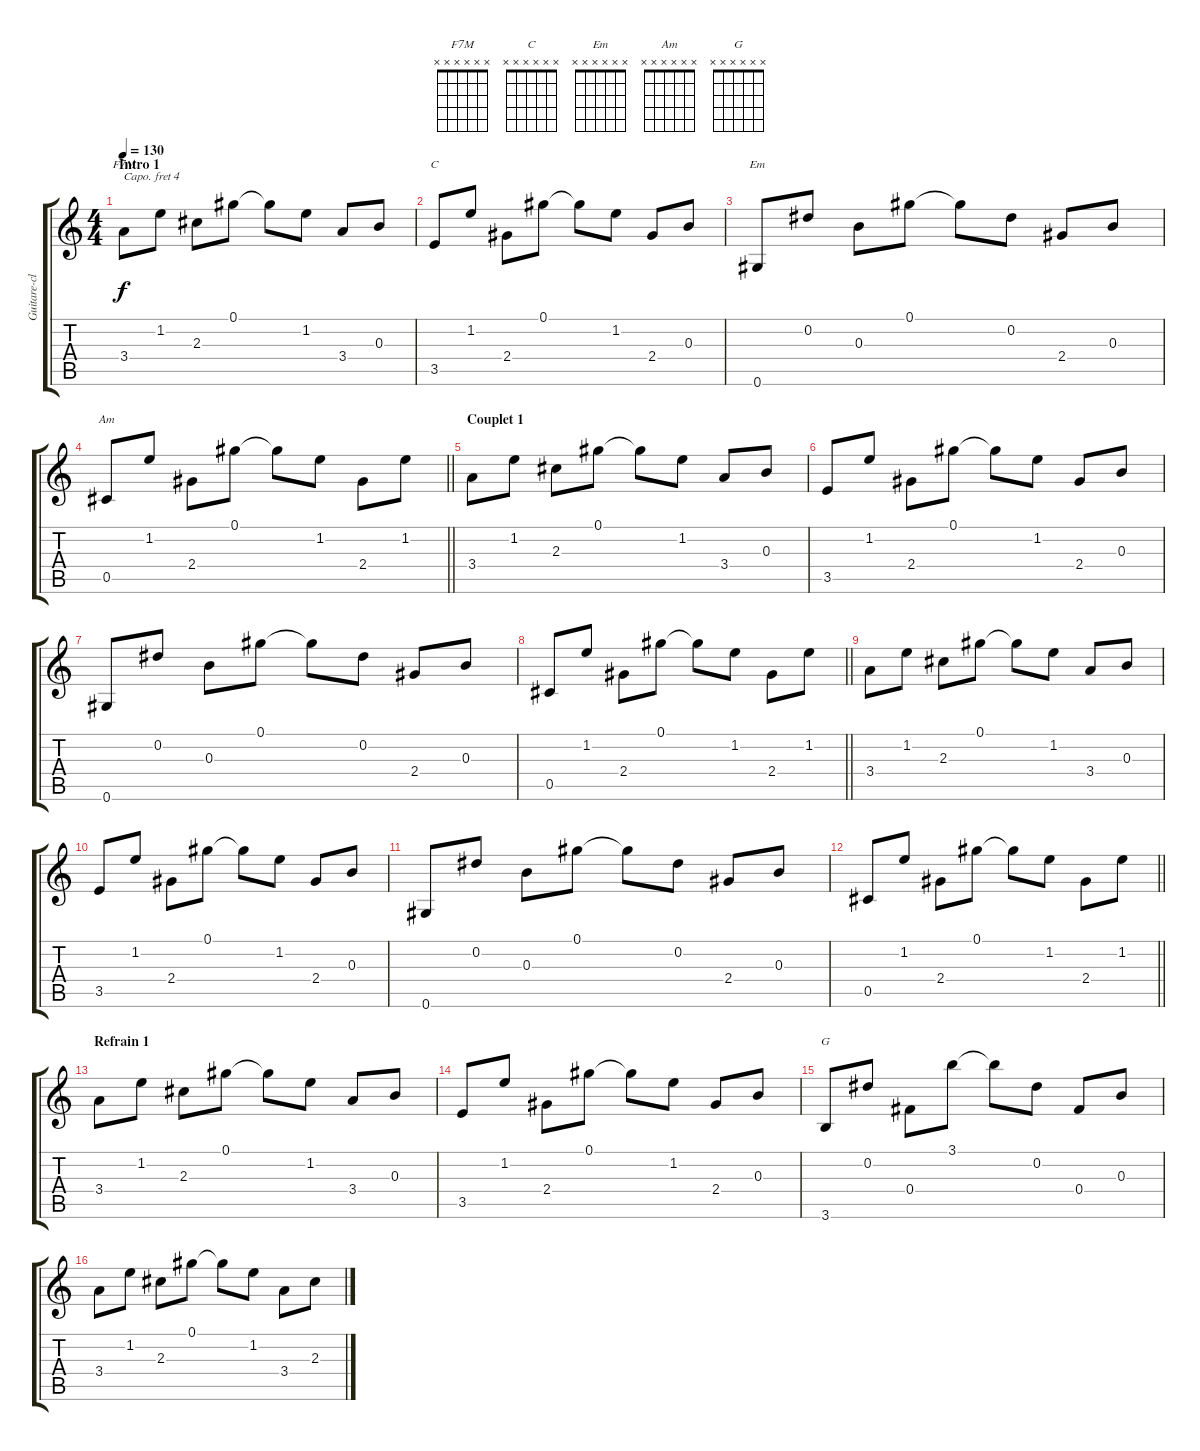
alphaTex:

\track ("Guitare-clean" "Guitare-cl") {instrument electricguitarclean}
\staff {score tabs}
\capo 4
\tuning (E4 B3 G3 D3 A2 E2) {hide}
\chord ("F7M" x x x x x x)
\chord ("C" x x x x x x)
\chord ("Em" x x x x x x)
\chord ("Am" x x x x x x)
\chord ("G" x x x x x x)
\ts (4 4)
\section ("" "Intro 1")
\tempo 130
\clef g2
\ks c
3.4.8{ch "F7M" dy f instrument electricguitarclean} 1.2.8 2.3.8 0.1.8 0.1{t}.8 1.2.8 3.4.8 0.3.8 |
3.5.8{ch "C"} 1.2.8 2.4.8 0.1.8 0.1{t}.8 1.2.8 2.4.8 0.3.8 |
0.6.8{ch "Em"} 0.2.8 0.3.8 0.1.8 0.1{t}.8 0.2.8 2.4.8 0.3.8 |
\barLineRight lightlight
0.5.8{ch "Am"} 1.2.8 2.4.8 0.1.8 0.1{t}.8 1.2.8 2.4.8 1.2.8 |
\section ("" "Couplet 1")
3.4.8 1.2.8 2.3.8 0.1.8 0.1{t}.8 1.2.8 3.4.8 0.3.8 |
3.5.8 1.2.8 2.4.8 0.1.8 0.1{t}.8 1.2.8 2.4.8 0.3.8 |
0.6.8 0.2.8 0.3.8 0.1.8 0.1{t}.8 0.2.8 2.4.8 0.3.8 |
\barLineRight lightlight
0.5.8 1.2.8 2.4.8 0.1.8 0.1{t}.8 1.2.8 2.4.8 1.2.8 |
3.4.8 1.2.8 2.3.8 0.1.8 0.1{t}.8 1.2.8 3.4.8 0.3.8 |
3.5.8 1.2.8 2.4.8 0.1.8 0.1{t}.8 1.2.8 2.4.8 0.3.8 |
0.6.8 0.2.8 0.3.8 0.1.8 0.1{t}.8 0.2.8 2.4.8 0.3.8 |
\barLineRight lightlight
0.5.8 1.2.8 2.4.8 0.1.8 0.1{t}.8 1.2.8 2.4.8 1.2.8 |
\section ("" "Refrain 1")
3.4.8 1.2.8 2.3.8 0.1.8 0.1{t}.8 1.2.8 3.4.8 0.3.8 |
3.5.8 1.2.8 2.4.8 0.1.8 0.1{t}.8 1.2.8 2.4.8 0.3.8 |
3.6.8{ch "G"} 0.2.8 0.4.8 3.1.8 3.1{t}.8 0.2.8 0.4.8 0.3.8 |
3.4.8 1.2.8 2.3.8 0.1.8 0.1{t}.8 1.2.8 3.4.8 2.3.8
